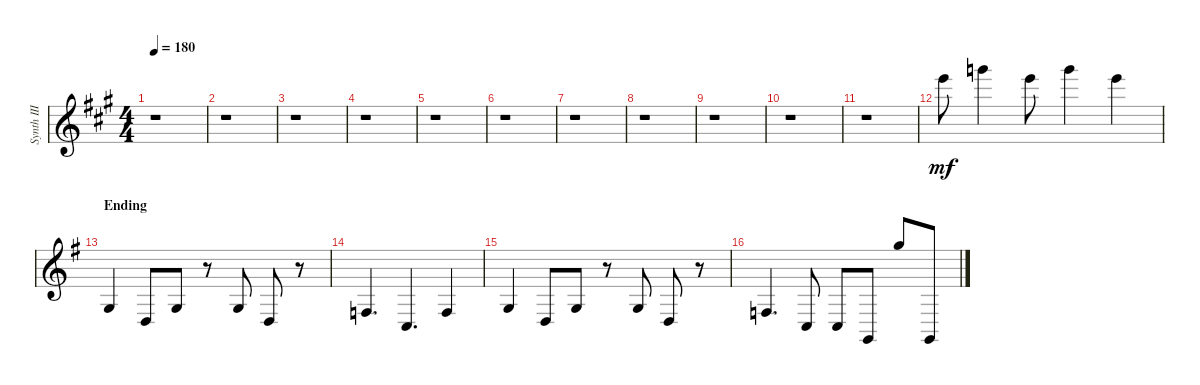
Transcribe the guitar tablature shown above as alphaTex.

\track ("Synth III (Seq. II)" "Synth III ") {instrument fx1rain}
\staff {score}
\tuning (E4 B3 G3 D3 A2 E2 B1) {hide}
\ts (4 4)
\tempo 180
\clef g2
\ks a
r.1{dy mf} |
r.1 |
r.1 |
r.1 |
r.1 |
r.1 |
r.1 |
r.1 |
r.1 |
r.1 |
r.1 |
24.1.8 27.1.4 24.1.8 27.1.4 24.1.4 |
\section ("" "Ending")
\ks g
0.3.4 0.4.8 0.3.8 r.8 0.3.8 0.4.8 r.8 |
3.4.4{d} 3.5.4{d} 3.4.4 |
0.3.4 0.4.8 0.3.8 r.8 0.3.8 0.4.8 r.8 |
3.4.4{d} 3.5.8 3.5.8 3.6.8 15.1.8 3.6.8
